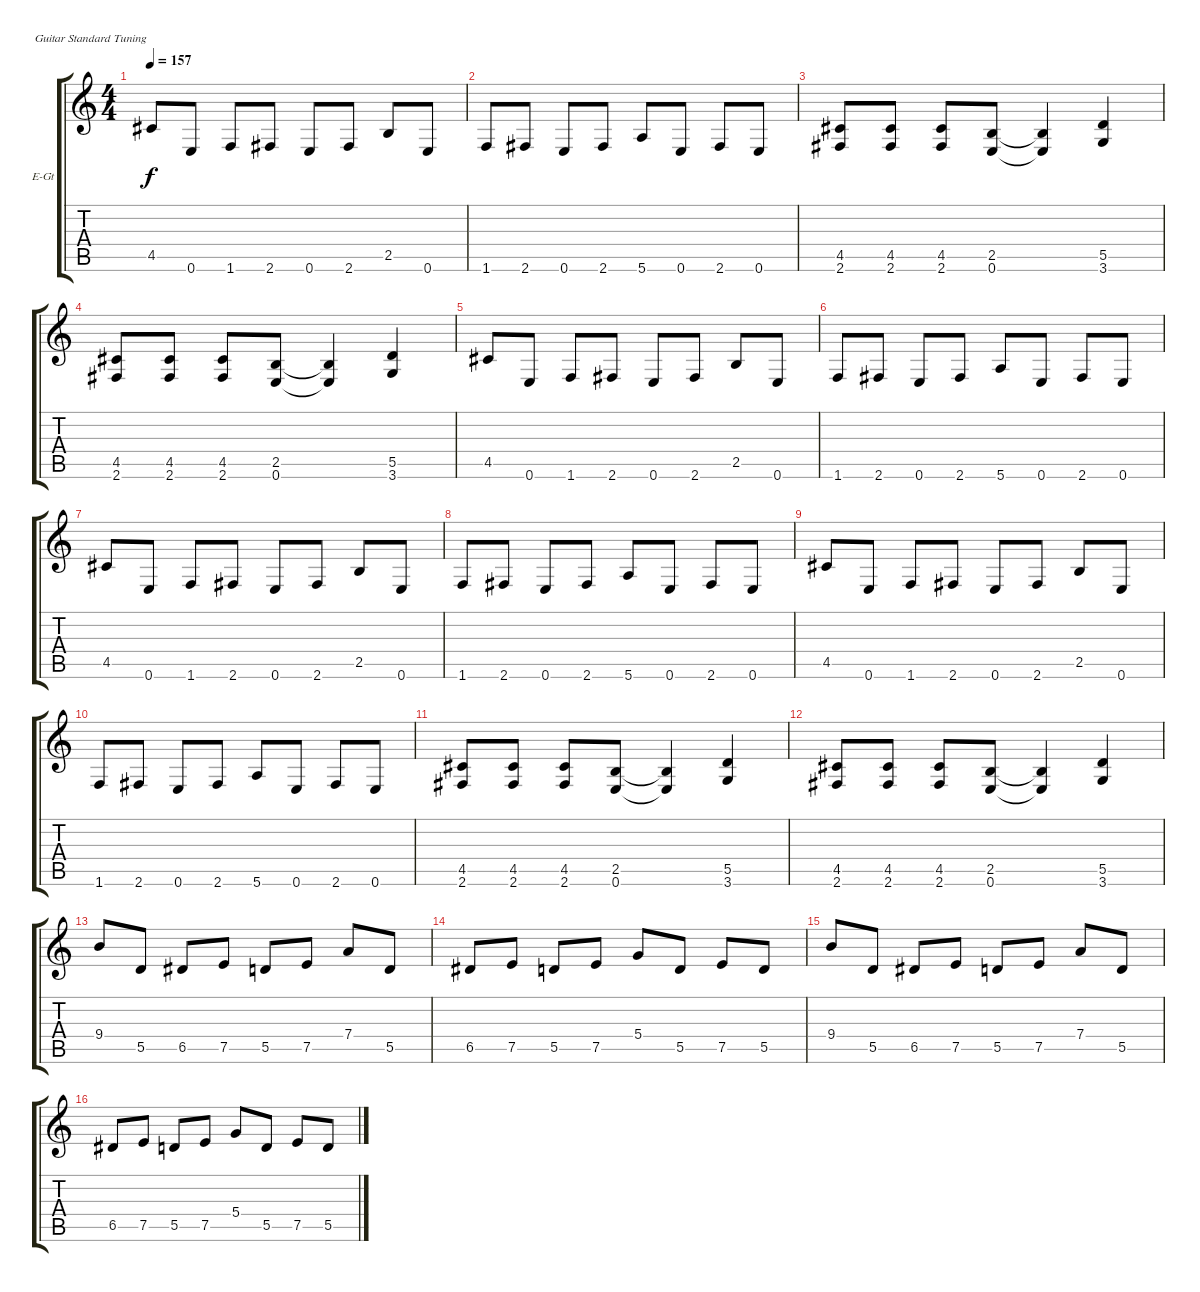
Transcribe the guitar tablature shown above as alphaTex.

\defaultSystemsLayout 4
\bracketExtendMode groupsimilarinstruments
\firstSystemTrackNameOrientation horizontal
\otherSystemsTrackNameOrientation horizontal
\track ("Dave" "E-Gt") {instrument distortionguitar}
\staff {score tabs}
\tuning (E4 B3 G3 D3 A2 E2)
\ts (4 4)
\tempo 157
\clef g2
\ks c
4.5.8{dy f} 0.6.8 1.6.8 2.6.8 0.6.8 2.6.8 2.5.8 0.6.8 |
1.6.8 2.6.8 0.6.8 2.6.8 5.6.8 0.6.8 2.6.8 0.6.8 |
(4.5 2.6).8 (4.5 2.6).8 (4.5 2.6).8 (2.5 0.6).8 (2.5{t} 0.6{t}).4 (5.5 3.6).4 |
(4.5 2.6).8 (4.5 2.6).8 (4.5 2.6).8 (2.5 0.6).8 (2.5{t} 0.6{t}).4 (5.5 3.6).4 |
4.5.8 0.6.8 1.6.8 2.6.8 0.6.8 2.6.8 2.5.8 0.6.8 |
1.6.8 2.6.8 0.6.8 2.6.8 5.6.8 0.6.8 2.6.8 0.6.8 |
4.5.8 0.6.8 1.6.8 2.6.8 0.6.8 2.6.8 2.5.8 0.6.8 |
1.6.8 2.6.8 0.6.8 2.6.8 5.6.8 0.6.8 2.6.8 0.6.8 |
4.5.8 0.6.8 1.6.8 2.6.8 0.6.8 2.6.8 2.5.8 0.6.8 |
1.6.8 2.6.8 0.6.8 2.6.8 5.6.8 0.6.8 2.6.8 0.6.8 |
(4.5 2.6).8 (4.5 2.6).8 (4.5 2.6).8 (2.5 0.6).8 (2.5{t} 0.6{t}).4 (5.5 3.6).4 |
(4.5 2.6).8 (4.5 2.6).8 (4.5 2.6).8 (2.5 0.6).8 (2.5{t} 0.6{t}).4 (5.5 3.6).4 |
9.4.8 5.5.8 6.5.8 7.5.8 5.5.8 7.5.8 7.4.8 5.5.8 |
6.5.8 7.5.8 5.5.8 7.5.8 5.4.8 5.5.8 7.5.8 5.5.8 |
9.4.8 5.5.8 6.5.8 7.5.8 5.5.8 7.5.8 7.4.8 5.5.8 |
6.5.8 7.5.8 5.5.8 7.5.8 5.4.8 5.5.8 7.5.8 5.5.8
